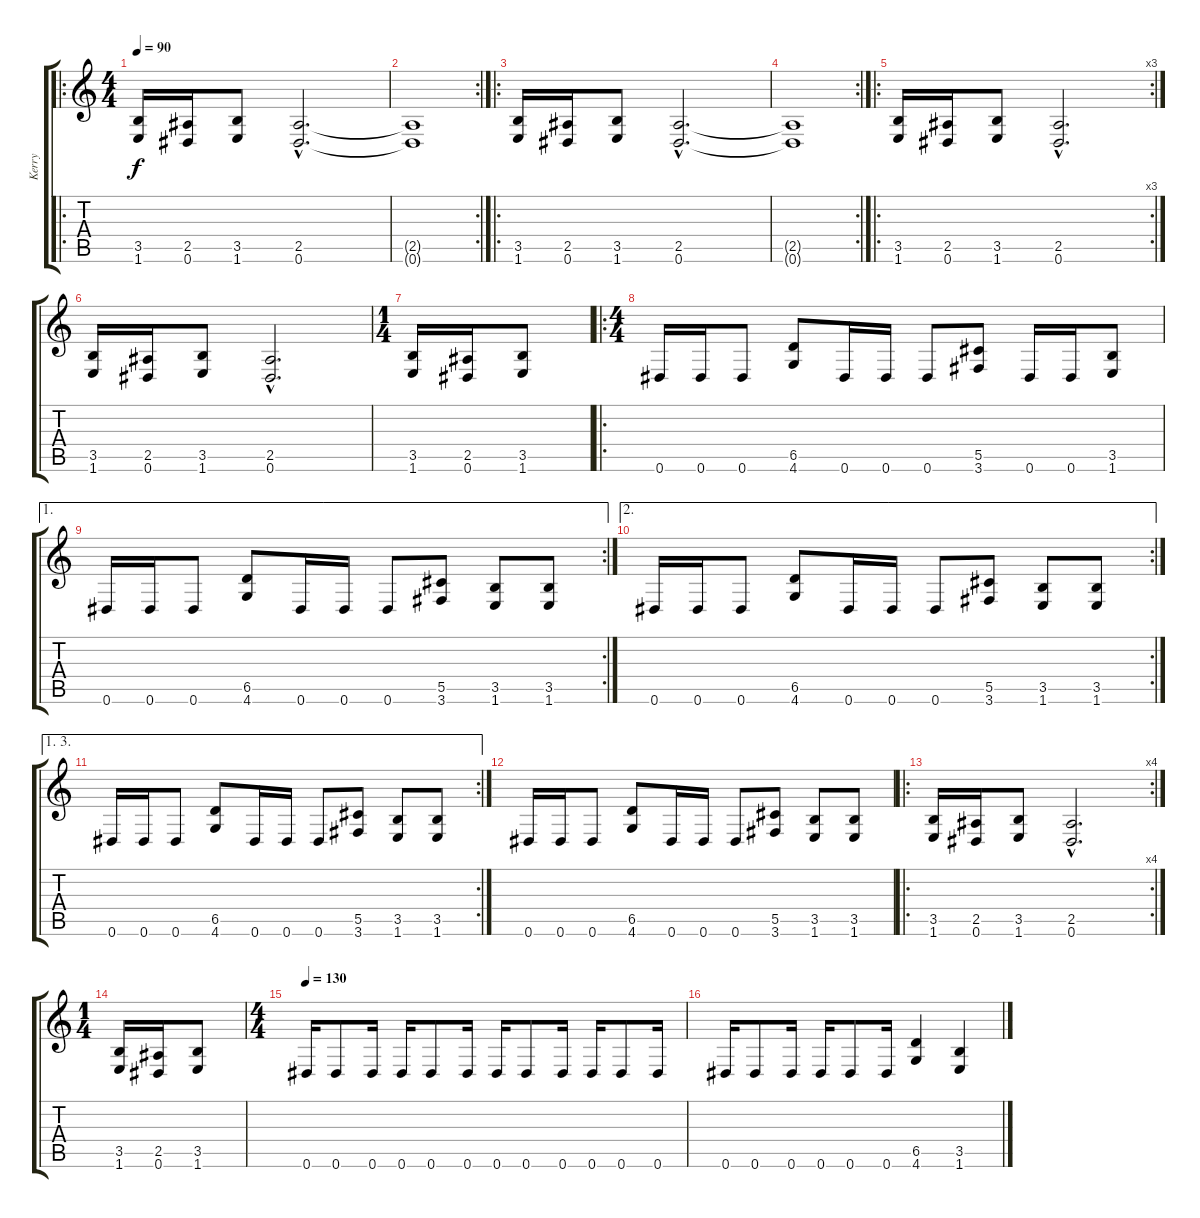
\track ("Kerry" "Kerry") {instrument distortionguitar}
\staff {score tabs}
\tuning (Eb4 Bb3 Gb3 Db3 Ab2 Eb2) {hide}
\ro
\ts (4 4)
\tempo 90
\clef g2
\ks c
(3.5 1.6).16{dy f instrument distortionguitar} (2.5 0.6).16 (3.5 1.6).8 (2.5{hac} 0.6{hac}).2{d} |
\rc 2
(2.5{t} 0.6{t}).1 |
\ro
(3.5 1.6).16 (2.5 0.6).16 (3.5 1.6).8 (2.5{hac} 0.6{hac}).2{d} |
\rc 2
(2.5{t} 0.6{t}).1 |
\ro
\rc 3
(3.5 1.6).16 (2.5 0.6).16 (3.5 1.6).8 (2.5{hac} 0.6{hac}).2{d} |
(3.5 1.6).16 (2.5 0.6).16 (3.5 1.6).8 (2.5{hac} 0.6{hac}).2{d} |
\ts (1 4)
(3.5 1.6).16 (2.5 0.6).16 (3.5 1.6).8 |
\ro
\ts (4 4)
0.6.16 0.6.16 0.6.8 (6.5 4.6).8 0.6.16 0.6.16 0.6.8 (5.5 3.6).8 0.6.16 0.6.16 (3.5 1.6).8 |
\ae 1
\rc 2
0.6.16 0.6.16 0.6.8 (6.5 4.6).8 0.6.16 0.6.16 0.6.8 (5.5 3.6).8 (3.5 1.6).8 (3.5 1.6).8 |
\ae 2
\rc 2
0.6.16 0.6.16 0.6.8 (6.5 4.6).8 0.6.16 0.6.16 0.6.8 (5.5 3.6).8 (3.5 1.6).8 (3.5 1.6).8 |
\ae (1 3)
\rc 2
0.6.16 0.6.16 0.6.8 (6.5 4.6).8 0.6.16 0.6.16 0.6.8 (5.5 3.6).8 (3.5 1.6).8 (3.5 1.6).8 |
0.6.16 0.6.16 0.6.8 (6.5 4.6).8 0.6.16 0.6.16 0.6.8 (5.5 3.6).8 (3.5 1.6).8 (3.5 1.6).8 |
\ro
\rc 4
(3.5 1.6).16 (2.5 0.6).16 (3.5 1.6).8 (2.5{hac} 0.6{hac}).2{d} |
\ts (1 4)
(3.5 1.6).16 (2.5 0.6).16 (3.5 1.6).8 |
\ts (4 4)
\tempo 130
0.6.16 0.6.8 0.6.16 0.6.16 0.6.8 0.6.16 0.6.16 0.6.8 0.6.16 0.6.16 0.6.8 0.6.16 |
0.6.16 0.6.8 0.6.16 0.6.16 0.6.8 0.6.16 (6.5 4.6).4 (3.5 1.6).4
